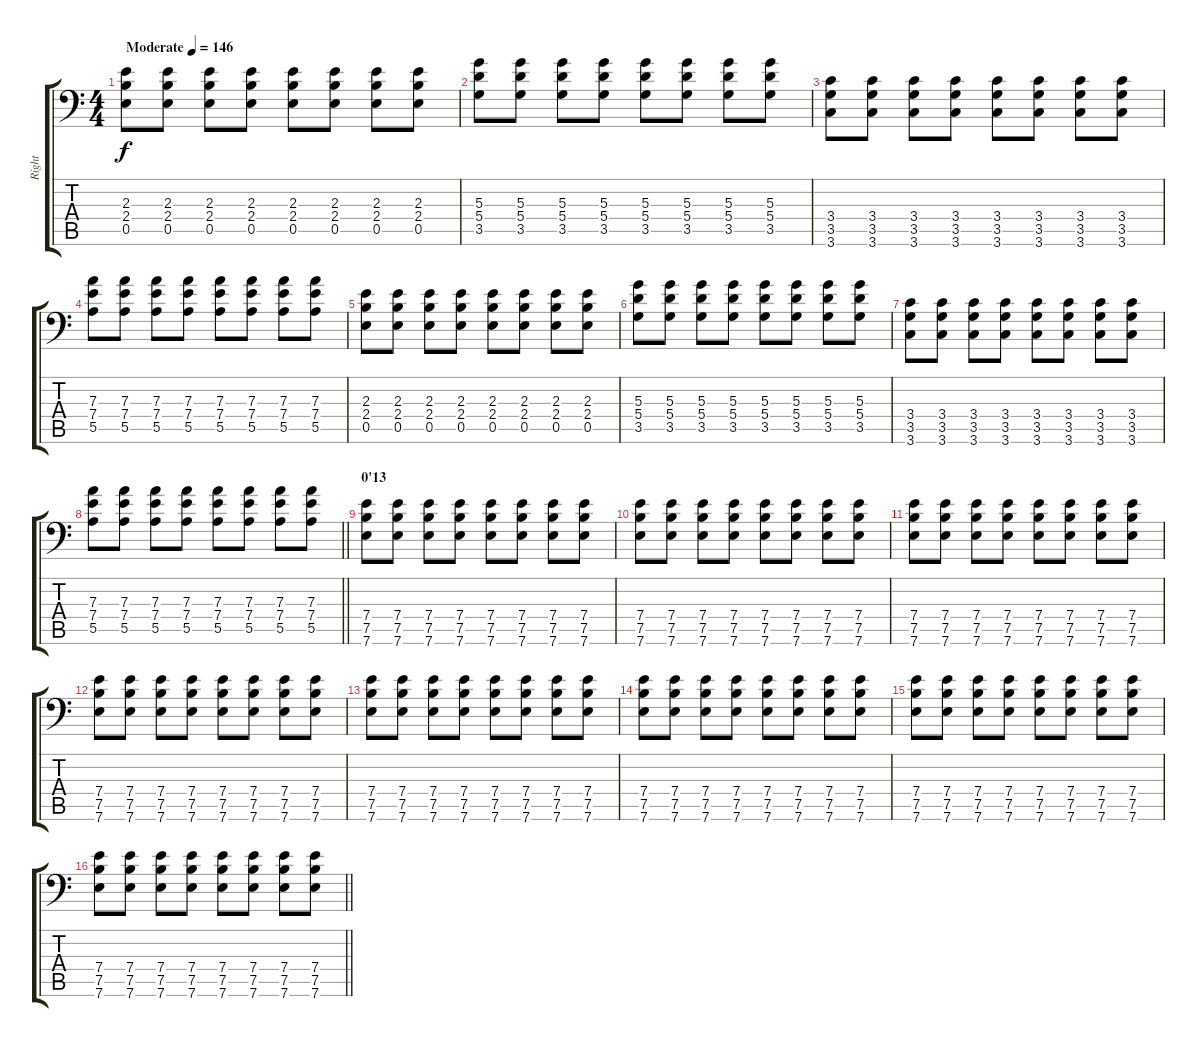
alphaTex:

\track ("Right" "Right") {instrument distortionguitar}
\staff {score tabs}
\tuning (B3 Gb3 D3 A2 E2 A1) {hide}
\ts (4 4)
\tempo (146 "Moderate")
\clef f4
\ks c
(2.3 2.4 0.5).8{dy f instrument distortionguitar} (2.3 2.4 0.5).8 (2.3 2.4 0.5).8 (2.3 2.4 0.5).8 (2.3 2.4 0.5).8 (2.3 2.4 0.5).8 (2.3 2.4 0.5).8 (2.3 2.4 0.5).8 |
(5.3 5.4 3.5).8 (5.3 5.4 3.5).8 (5.3 5.4 3.5).8 (5.3 5.4 3.5).8 (5.3 5.4 3.5).8 (5.3 5.4 3.5).8 (5.3 5.4 3.5).8 (5.3 5.4 3.5).8 |
(3.4 3.5 3.6).8 (3.4 3.5 3.6).8 (3.4 3.5 3.6).8 (3.4 3.5 3.6).8 (3.4 3.5 3.6).8 (3.4 3.5 3.6).8 (3.4 3.5 3.6).8 (3.4 3.5 3.6).8 |
(7.3 7.4 5.5).8 (7.3 7.4 5.5).8 (7.3 7.4 5.5).8 (7.3 7.4 5.5).8 (7.3 7.4 5.5).8 (7.3 7.4 5.5).8 (7.3 7.4 5.5).8 (7.3 7.4 5.5).8 |
(2.3 2.4 0.5).8 (2.3 2.4 0.5).8 (2.3 2.4 0.5).8 (2.3 2.4 0.5).8 (2.3 2.4 0.5).8 (2.3 2.4 0.5).8 (2.3 2.4 0.5).8 (2.3 2.4 0.5).8 |
(5.3 5.4 3.5).8 (5.3 5.4 3.5).8 (5.3 5.4 3.5).8 (5.3 5.4 3.5).8 (5.3 5.4 3.5).8 (5.3 5.4 3.5).8 (5.3 5.4 3.5).8 (5.3 5.4 3.5).8 |
(3.4 3.5 3.6).8 (3.4 3.5 3.6).8 (3.4 3.5 3.6).8 (3.4 3.5 3.6).8 (3.4 3.5 3.6).8 (3.4 3.5 3.6).8 (3.4 3.5 3.6).8 (3.4 3.5 3.6).8 |
\barLineRight lightlight
(7.3 7.4 5.5).8 (7.3 7.4 5.5).8 (7.3 7.4 5.5).8 (7.3 7.4 5.5).8 (7.3 7.4 5.5).8 (7.3 7.4 5.5).8 (7.3 7.4 5.5).8 (7.3 7.4 5.5).8 |
\section ("" "0'13")
(7.4 7.5 7.6).8 (7.4 7.5 7.6).8 (7.4 7.5 7.6).8 (7.4 7.5 7.6).8 (7.4 7.5 7.6).8 (7.4 7.5 7.6).8 (7.4 7.5 7.6).8 (7.4 7.5 7.6).8 |
(7.4 7.5 7.6).8 (7.4 7.5 7.6).8 (7.4 7.5 7.6).8 (7.4 7.5 7.6).8 (7.4 7.5 7.6).8 (7.4 7.5 7.6).8 (7.4 7.5 7.6).8 (7.4 7.5 7.6).8 |
(7.4 7.5 7.6).8 (7.4 7.5 7.6).8 (7.4 7.5 7.6).8 (7.4 7.5 7.6).8 (7.4 7.5 7.6).8 (7.4 7.5 7.6).8 (7.4 7.5 7.6).8 (7.4 7.5 7.6).8 |
(7.4 7.5 7.6).8 (7.4 7.5 7.6).8 (7.4 7.5 7.6).8 (7.4 7.5 7.6).8 (7.4 7.5 7.6).8 (7.4 7.5 7.6).8 (7.4 7.5 7.6).8 (7.4 7.5 7.6).8 |
(7.4 7.5 7.6).8 (7.4 7.5 7.6).8 (7.4 7.5 7.6).8 (7.4 7.5 7.6).8 (7.4 7.5 7.6).8 (7.4 7.5 7.6).8 (7.4 7.5 7.6).8 (7.4 7.5 7.6).8 |
(7.4 7.5 7.6).8 (7.4 7.5 7.6).8 (7.4 7.5 7.6).8 (7.4 7.5 7.6).8 (7.4 7.5 7.6).8 (7.4 7.5 7.6).8 (7.4 7.5 7.6).8 (7.4 7.5 7.6).8 |
(7.4 7.5 7.6).8 (7.4 7.5 7.6).8 (7.4 7.5 7.6).8 (7.4 7.5 7.6).8 (7.4 7.5 7.6).8 (7.4 7.5 7.6).8 (7.4 7.5 7.6).8 (7.4 7.5 7.6).8 |
\barLineRight lightlight
(7.4 7.5 7.6).8 (7.4 7.5 7.6).8 (7.4 7.5 7.6).8 (7.4 7.5 7.6).8 (7.4 7.5 7.6).8 (7.4 7.5 7.6).8 (7.4 7.5 7.6).8 (7.4 7.5 7.6).8
